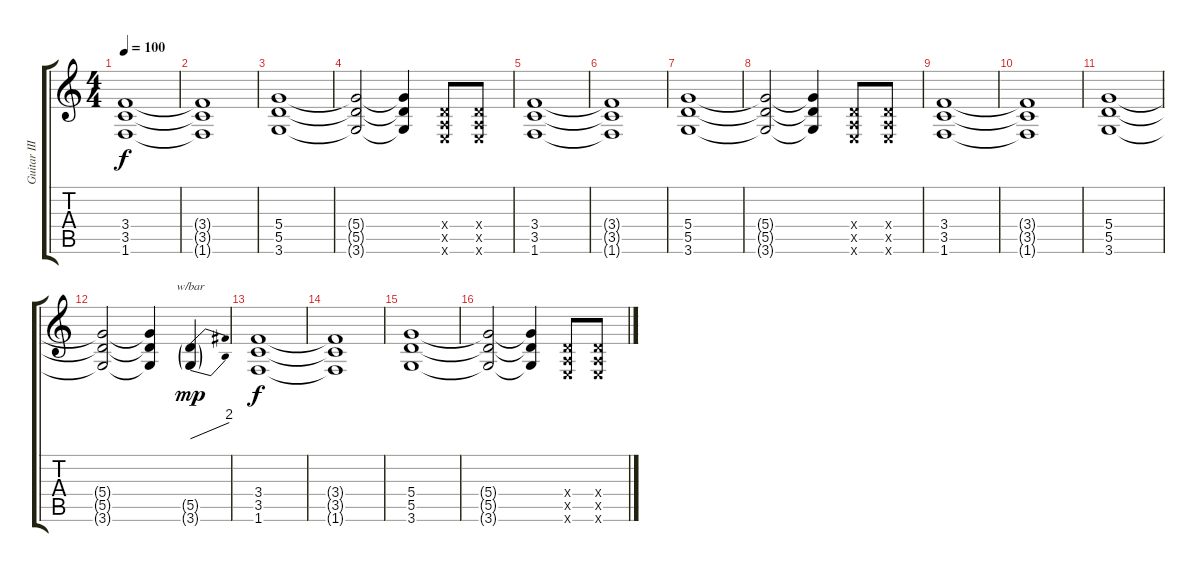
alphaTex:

\track ("Guitar III: Overdriven" "Guitar III") {instrument overdrivenguitar}
\staff {score tabs}
\tuning (E4 B3 G3 D3 A2 E2) {hide}
\ts (4 4)
\tempo 100
\clef g2
\ks c
(3.4 3.5 1.6).1{dy f} |
(3.4{t} 3.5{t} 1.6{t}).1 |
(5.4 5.5 3.6).1 |
(5.4{t} 5.5{t} 3.6{t}).2 (5.4{t} 5.5{t} 3.6{t}).4 (0.4{x} 0.5{x} 0.6{x}).8 (0.4{x} 0.5{x} 0.6{x}).8 |
(3.4 3.5 1.6).1 |
(3.4{t} 3.5{t} 1.6{t}).1 |
(5.4 5.5 3.6).1 |
(5.4{t} 5.5{t} 3.6{t}).2 (5.4{t} 5.5{t} 3.6{t}).4 (0.4{x} 0.5{x} 0.6{x}).8 (0.4{x} 0.5{x} 0.6{x}).8 |
(3.4 3.5 1.6).1 |
(3.4{t} 3.5{t} 1.6{t}).1 |
(5.4 5.5 3.6).1 |
(5.4{t} 5.5{t} 3.6{t}).2 (5.4{t} 5.5{t} 3.6{t}).4 (5.5{g} 3.6{g}).4{tbe (dive default 0 0 60 8) dy mp} |
(3.4 3.5 1.6).1{dy f} |
(3.4{t} 3.5{t} 1.6{t}).1 |
(5.4 5.5 3.6).1 |
(5.4{t} 5.5{t} 3.6{t}).2 (5.4{t} 5.5{t} 3.6{t}).4 (0.4{x} 0.5{x} 0.6{x}).8 (0.4{x} 0.5{x} 0.6{x}).8
